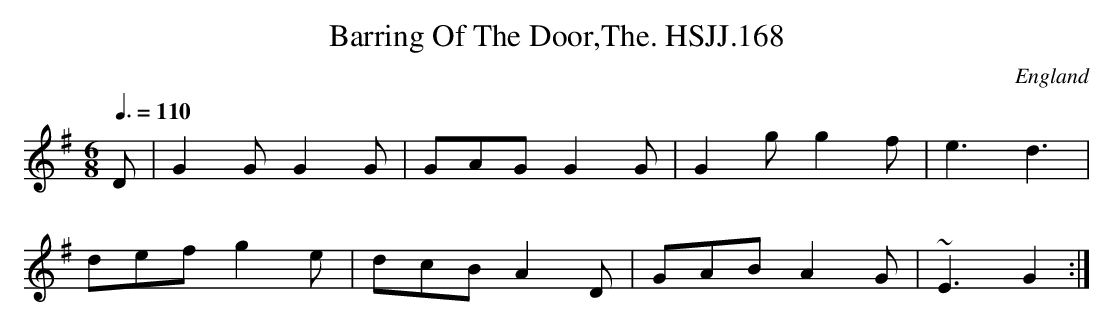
X:1
T:Barring Of The Door,The. HSJJ.168
M:6/8
L:1/8
Q:3/8=110
O:England
K:G major
D|G2GG2G|GAGG2G|G2gg2f|e3d3|!
defg2e|dcBA2D|GABA2G|~E3G2:|
